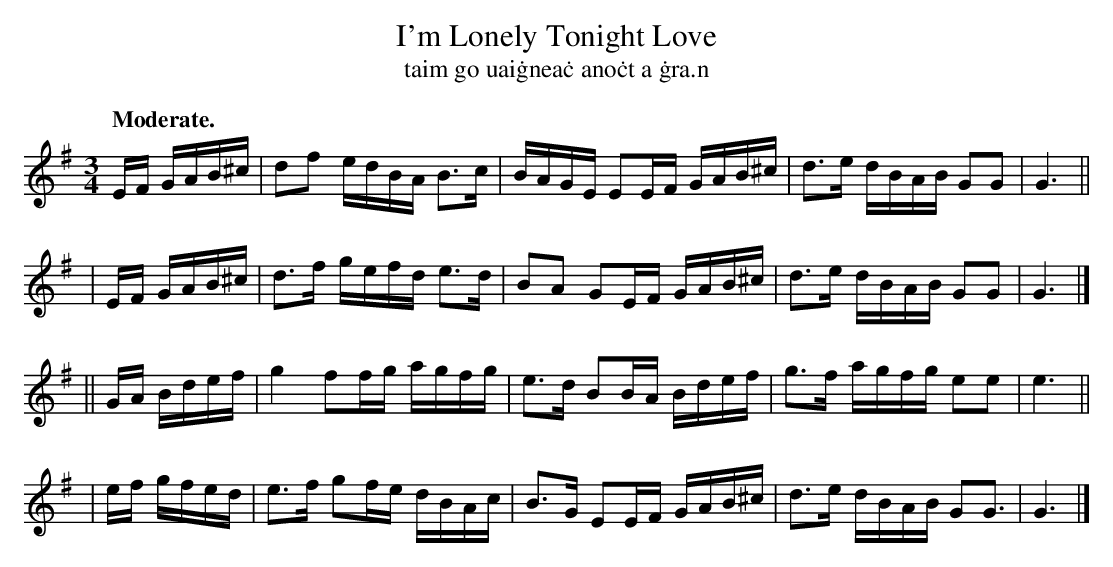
X:1
T: I'm Lonely Tonight Love
T: taim go uai\.gnea\.c ano\.ct a \.gra\.n
Q: "Moderate."
M: 3/4
L: 1/16
K: G
   EF GAB^c | d2f2 edBA B3c  | BAGE E2EF GAB^c | d3e dBAB G2G2 | G6 ||
|  EF GAB^c | d3f  gefd e3d  | B2A2 G2EF GAB^c | d3e dBAB G2G2 | G6 |]
|| GA Bdef  | g4   f2fg agfg | e3d  B2BA Bdef  | g3f agfg e2e2 | e6 ||
|  ef gfed  | e3f  g2fe dBAc | B3G  E2EF GAB^c | d3e dBAB G2G3 | G6 |]
